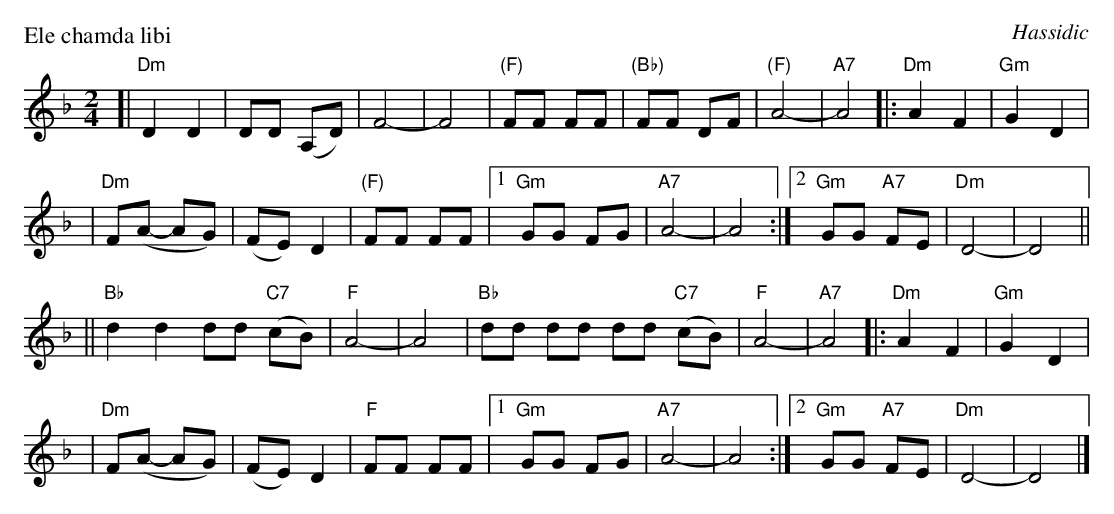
X:1
P: Ele chamda libi
O: Hassidic
M: 2/4
L: 1/8
K: Dm
[| "Dm"D2 D2 | DD (A,D) | F4- | F4 \
| "(F)"FF FF | "(Bb)"FF DF | "(F)"A4- | "A7"A4 \
|: "Dm"A2 F2 | "Gm"G2 D2 |
| "Dm"F(A- AG) | (FE) D2 | "(F)"FF FF \
|1 "Gm"GG FG | "A7"A4- | A4 \
:|2 "Gm"GG "A7"FE | "Dm"D4- | D4 ||
|| "Bb"d2 d2 dd "C7"(cB) | "F"A4- | A4 \
|  "Bb"dd dd dd "C7"(cB) | "F"A4- | "A7"A4 \
|: "Dm"A2 F2 | "Gm"G2 D2 |
| "Dm"F(A- AG) | (FE) D2 \
| "F"FF FF |1 "Gm"GG FG | "A7"A4- | A4 \
:|2 "Gm"GG "A7"FE | "Dm"D4- | D4 |]
